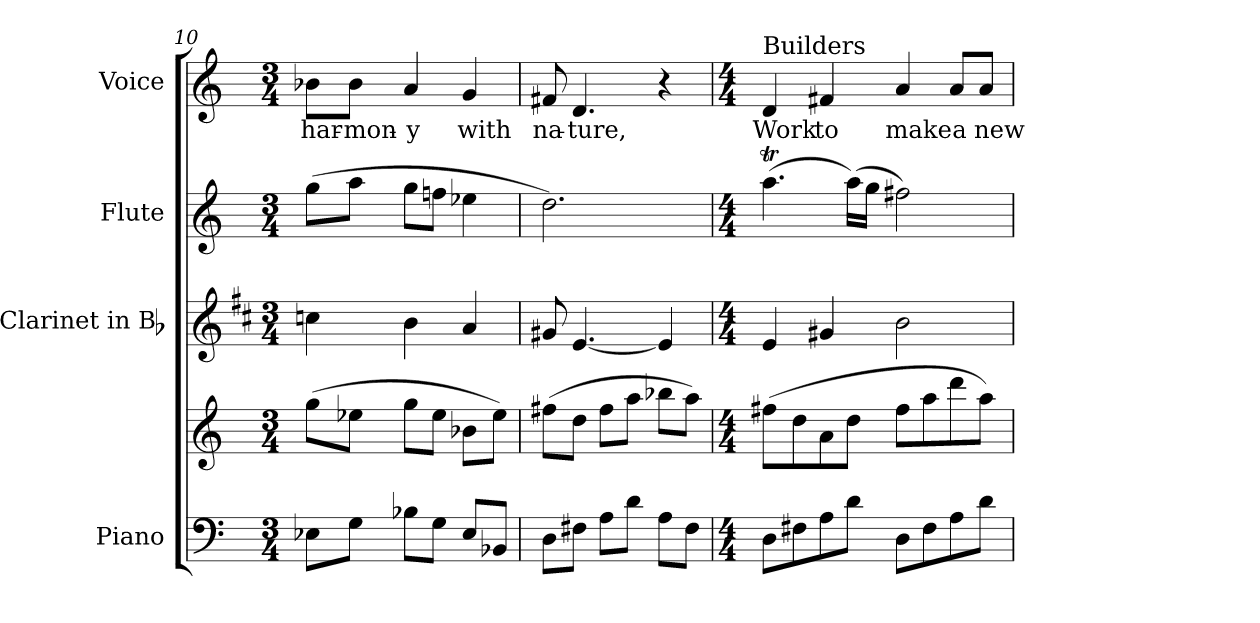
**kern	**kern	**kern	**kern	**kern	**text
*part4	*part4	*part3	*part2	*part1	*part1
*staff5	*staff4	*staff3	*staff2	*staff1	*staff1
*I"Piano	*	*I"Clarinet in Bb	*I"Flute	*I"Voice	*
*I'Pno.	*	*I'Cl.	*I'Fl.	*I'Voice	*
*clefF4	*clefG2	*clefG2	*clefG2	*clefG2	*
*	*	*ITrd1c2	*	*	*
*k[]	*k[]	*k[]	*k[]	*k[]	*
*C:	*C:	*C:	*C:	*C:	*
*M3/4	*M3/4	*M3/4	*M3/4	*M3/4	*
=10	=10	=10	=10	=10	=10
!	!	!	!	!	!LO:LY:b:color=#000000
8E-Xi\L	(8ggi\L	4b-Xi\	(8ggi\L	8b-Xi\L	har-
!	!	!	!	!	!LO:LY:b:color=#000000
8Gi\J	8ee-Xi\J	.	8aai\J	8b-i\J	-mon-
!	!	!	!	!	!LO:LY:b:color=#000000
8B-Xi\L	8ggi\L	4ai\	8ggi\L	4ai/	-y
8Gi\J	8ee-i\J	.	8ffni\J	.	.
!	!	!	!	!	!LO:LY:b:color=#000000
8E-i/L	8b-Xi\L	4gi/	4ee-Xi\	4gi/	with
8BB-Xi/J	8ee-i\J)	.	.	.	.
=11	=11	=11	=11	=11	=11
!	!	!	!	!	!LO:LY:b:color=#000000
8Di\L	(8ff#Xi\L	8f#Xi/	2.ddi\)	8f#Xi/	na-
!	!	!	!	!	!LO:LY:b:color=#000000
8F#Xi\J	8ddi\J	[4.di/	.	4.di/	-ture,
8Ai\L	8ff#i\L	.	.	.	.
8di\J	8aai\J	.	.	.	.
8Ai\L	8bb-Xi\L	4di/]	.	4r	.
8F#i\J	8aai\J)	.	.	.	.
!!LO:LB:g=z
=12	=12	=12	=12	=12	=12
*M4/4	*M4/4	*M4/4	*M4/4	*M4/4	*
!	!	!	!	!LO:TX:a:t=Builders	!
!	!	!	!	!	!LO:LY:b:color=#000000
8Di\L	(8ff#Xi\L	4di/	(4.aaTi\	4di/	Work
8F#Xi\	8ddi\	.	.	.	.
!	!	!	!	!	!LO:LY:b:color=#000000
8Ai\	8ai\	4f#Xi/	.	4f#Xi/	to
8di\J	8ddi\J	.	(16aai\LL)	.	.
.	.	.	16ggi\JJ	.	.
!	!	!	!	!	!LO:LY:b:color=#000000
8Di\L	8ff#i\L	2ai\	2ff#Xi\)	4ai/	make
8F#i\	8aai\	.	.	.	.
!	!	!	!	!	!LO:LY:b:color=#000000
8Ai\	8dddi\	.	.	8ai/L	a
!	!	!	!	!	!LO:LY:b:color=#000000
8di\J	8aai\J)	.	.	8ai/J	new
=	=	=	=	=	=
*-	*-	*-	*-	*-	*-
